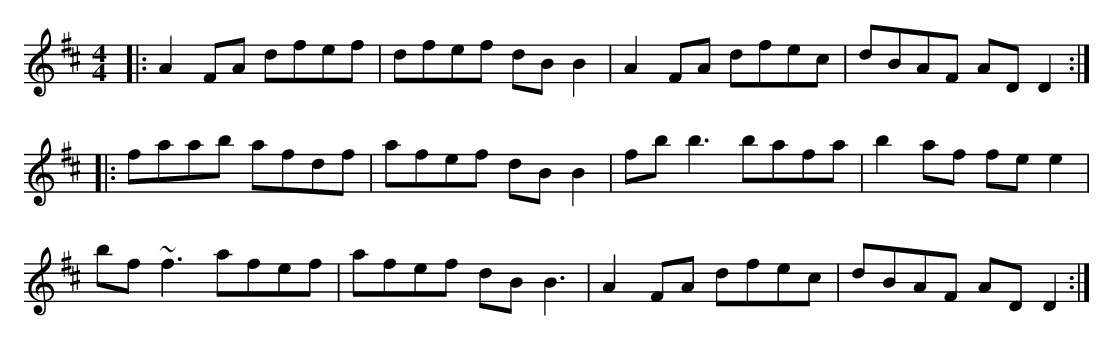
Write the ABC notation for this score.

X:1
M:4/4
K:D
|:A2 FA dfef|dfef dB B2|A2FA dfec|dBAF AD D2:|
|:faab afdf|afef dB B2|fb b3 bafa|b2 af fe e2|
bf ~f3 afef|afef dB B3|A2 FA dfec|dBAF AD D2:|
